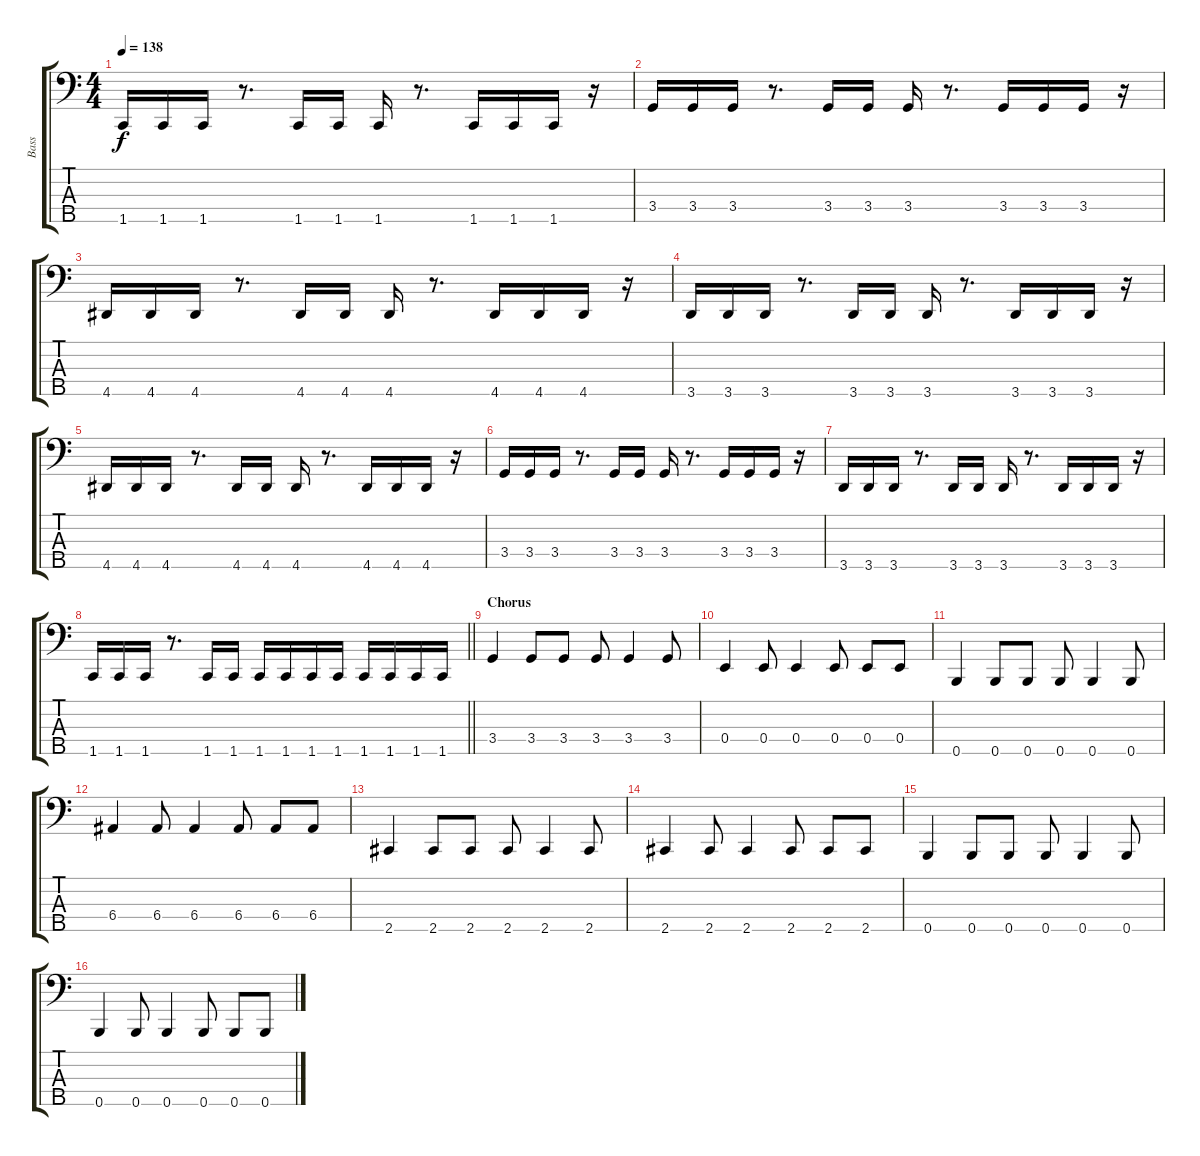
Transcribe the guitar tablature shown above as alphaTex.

\track ("Bass" "Bass") {instrument electricbassfinger}
\staff {score tabs}
\tuning (G2 D2 A1 E1 B0) {hide}
\ts (4 4)
\section ("" "")
\tempo 138
\clef f4
\ks c
1.5.16{dy f} 1.5.16 1.5.16 r.8{d} 1.5.16 1.5.16 1.5.16 r.8{d} 1.5.16 1.5.16 1.5.16 r.16 |
3.4.16 3.4.16 3.4.16 r.8{d} 3.4.16 3.4.16 3.4.16 r.8{d} 3.4.16 3.4.16 3.4.16 r.16 |
4.5.16 4.5.16 4.5.16 r.8{d} 4.5.16 4.5.16 4.5.16 r.8{d} 4.5.16 4.5.16 4.5.16 r.16 |
3.5.16 3.5.16 3.5.16 r.8{d} 3.5.16 3.5.16 3.5.16 r.8{d} 3.5.16 3.5.16 3.5.16 r.16 |
4.5.16 4.5.16 4.5.16 r.8{d} 4.5.16 4.5.16 4.5.16 r.8{d} 4.5.16 4.5.16 4.5.16 r.16 |
3.4.16 3.4.16 3.4.16 r.8{d} 3.4.16 3.4.16 3.4.16 r.8{d} 3.4.16 3.4.16 3.4.16 r.16 |
3.5.16 3.5.16 3.5.16 r.8{d} 3.5.16 3.5.16 3.5.16 r.8{d} 3.5.16 3.5.16 3.5.16 r.16 |
\barLineRight lightlight
1.5.16 1.5.16 1.5.16 r.8{d} 1.5.16 1.5.16 1.5.16 1.5.16 1.5.16 1.5.16 1.5.16 1.5.16 1.5.16 1.5.16 |
\section ("" "Chorus ")
3.4.4 3.4.8 3.4.8 3.4.8 3.4.4 3.4.8 |
0.4.4 0.4.8 0.4.4 0.4.8 0.4.8 0.4.8 |
0.5.4 0.5.8 0.5.8 0.5.8 0.5.4 0.5.8 |
6.4.4 6.4.8 6.4.4 6.4.8 6.4.8 6.4.8 |
2.5.4 2.5.8 2.5.8 2.5.8 2.5.4 2.5.8 |
2.5.4 2.5.8 2.5.4 2.5.8 2.5.8 2.5.8 |
0.5.4 0.5.8 0.5.8 0.5.8 0.5.4 0.5.8 |
0.5.4 0.5.8 0.5.4 0.5.8 0.5.8 0.5.8
